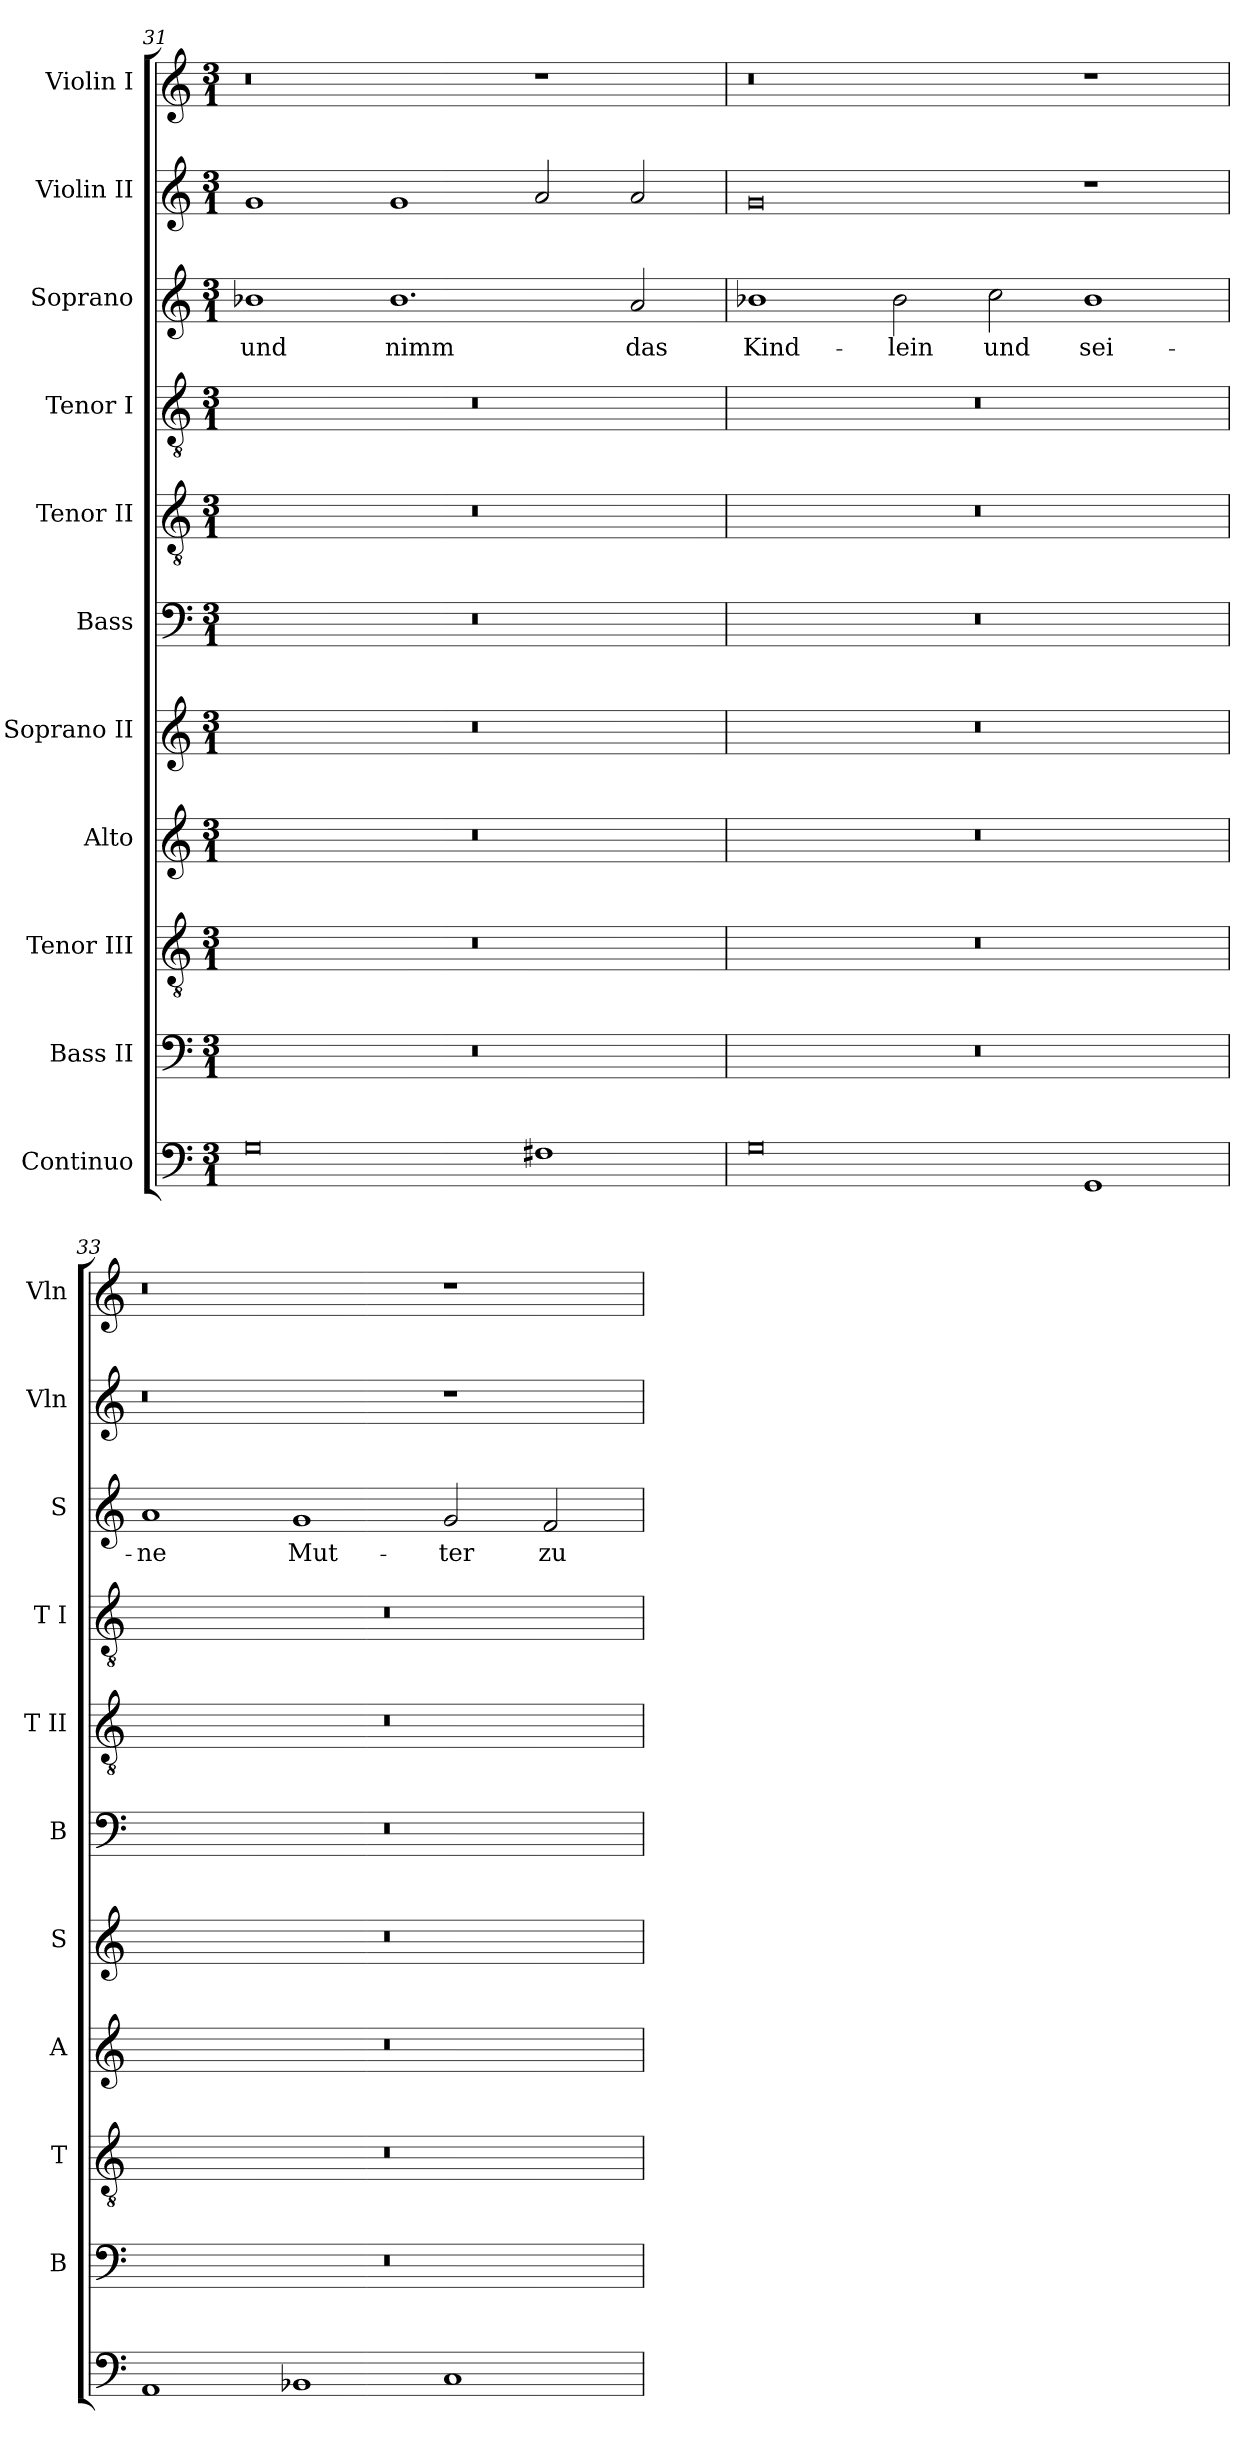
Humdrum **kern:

**kern	**kern	**kern	**kern	**kern	**kern	**kern	**kern	**kern	**text	**kern	**kern
*part11	*part10	*part9	*part8	*part7	*part6	*part5	*part4	*part3	*part3	*part2	*part1
*staff11	*staff10	*staff9	*staff8	*staff7	*staff6	*staff5	*staff4	*staff3	*staff3	*staff2	*staff1
*I"Continuo	*I"Bass II	*I"Tenor III	*I"Alto	*I"Soprano II	*I"Bass	*I"Tenor II	*I"Tenor I	*I"Soprano	*	*I"Violin II	*I"Violin I
*	*I'B	*I'T	*I'A	*I'S	*I'B	*I'T II	*I'T I	*I'S	*	*I'Vln	*I'Vln
*clefF4	*clefF4	*clefGv2	*clefG2	*clefG2	*clefF4	*clefGv2	*clefGv2	*clefG2	*	*clefG2	*clefG2
*k[]	*k[]	*k[]	*k[]	*k[]	*k[]	*k[]	*k[]	*k[]	*	*k[]	*k[]
*C:	*C:	*C:	*C:	*C:	*C:	*C:	*C:	*C:	*	*C:	*C:
*M3/1	*M3/1	*M3/1	*M3/1	*M3/1	*M3/1	*M3/1	*M3/1	*M3/1	*	*M3/1	*M3/1
=31	=31	=31	=31	=31	=31	=31	=31	=31	=31	=31	=31
!	!	!	!	!	!	!	!	!	!LO:LY:b	!	!
0G	0.r	0.r	0.r	0.r	0.r	0.r	0.r	1b-X	und	1g	0r
!	!	!	!	!	!	!	!	!	!LO:LY:b	!	!
.	.	.	.	.	.	.	.	1.b-	nimm	1g	.
1F#X	.	.	.	.	.	.	.	.	.	2a	1r
!	!	!	!	!	!	!	!	!	!LO:LY:b	!	!
.	.	.	.	.	.	.	.	2a	das	2a	.
=32	=32	=32	=32	=32	=32	=32	=32	=32	=32	=32	=32
!	!	!	!	!	!	!	!	!	!LO:LY:b	!	!
0G	0.r	0.r	0.r	0.r	0.r	0.r	0.r	1b-X	Kind-	0g	0r
!	!	!	!	!	!	!	!	!	!LO:LY:b	!	!
.	.	.	.	.	.	.	.	2b-	-lein	.	.
!	!	!	!	!	!	!	!	!	!LO:LY:b	!	!
.	.	.	.	.	.	.	.	2cc	und	.	.
!	!	!	!	!	!	!	!	!	!LO:LY:b	!	!
1GG	.	.	.	.	.	.	.	1b-	sei-	1r	1r
=33	=33	=33	=33	=33	=33	=33	=33	=33	=33	=33	=33
!	!	!	!	!	!	!	!	!	!LO:LY:b	!	!
1AA	0.r	0.r	0.r	0.r	0.r	0.r	0.r	1a	-ne	0r	0r
!	!	!	!	!	!	!	!	!	!LO:LY:b	!	!
1BB-X	.	.	.	.	.	.	.	1g	Mut-	.	.
!	!	!	!	!	!	!	!	!	!LO:LY:b	!	!
1C	.	.	.	.	.	.	.	2g	-ter	1r	1r
!	!	!	!	!	!	!	!	!	!LO:LY:b	!	!
.	.	.	.	.	.	.	.	2f	zu	.	.
=	=	=	=	=	=	=	=	=	=	=	=
*-	*-	*-	*-	*-	*-	*-	*-	*-	*-	*-	*-
